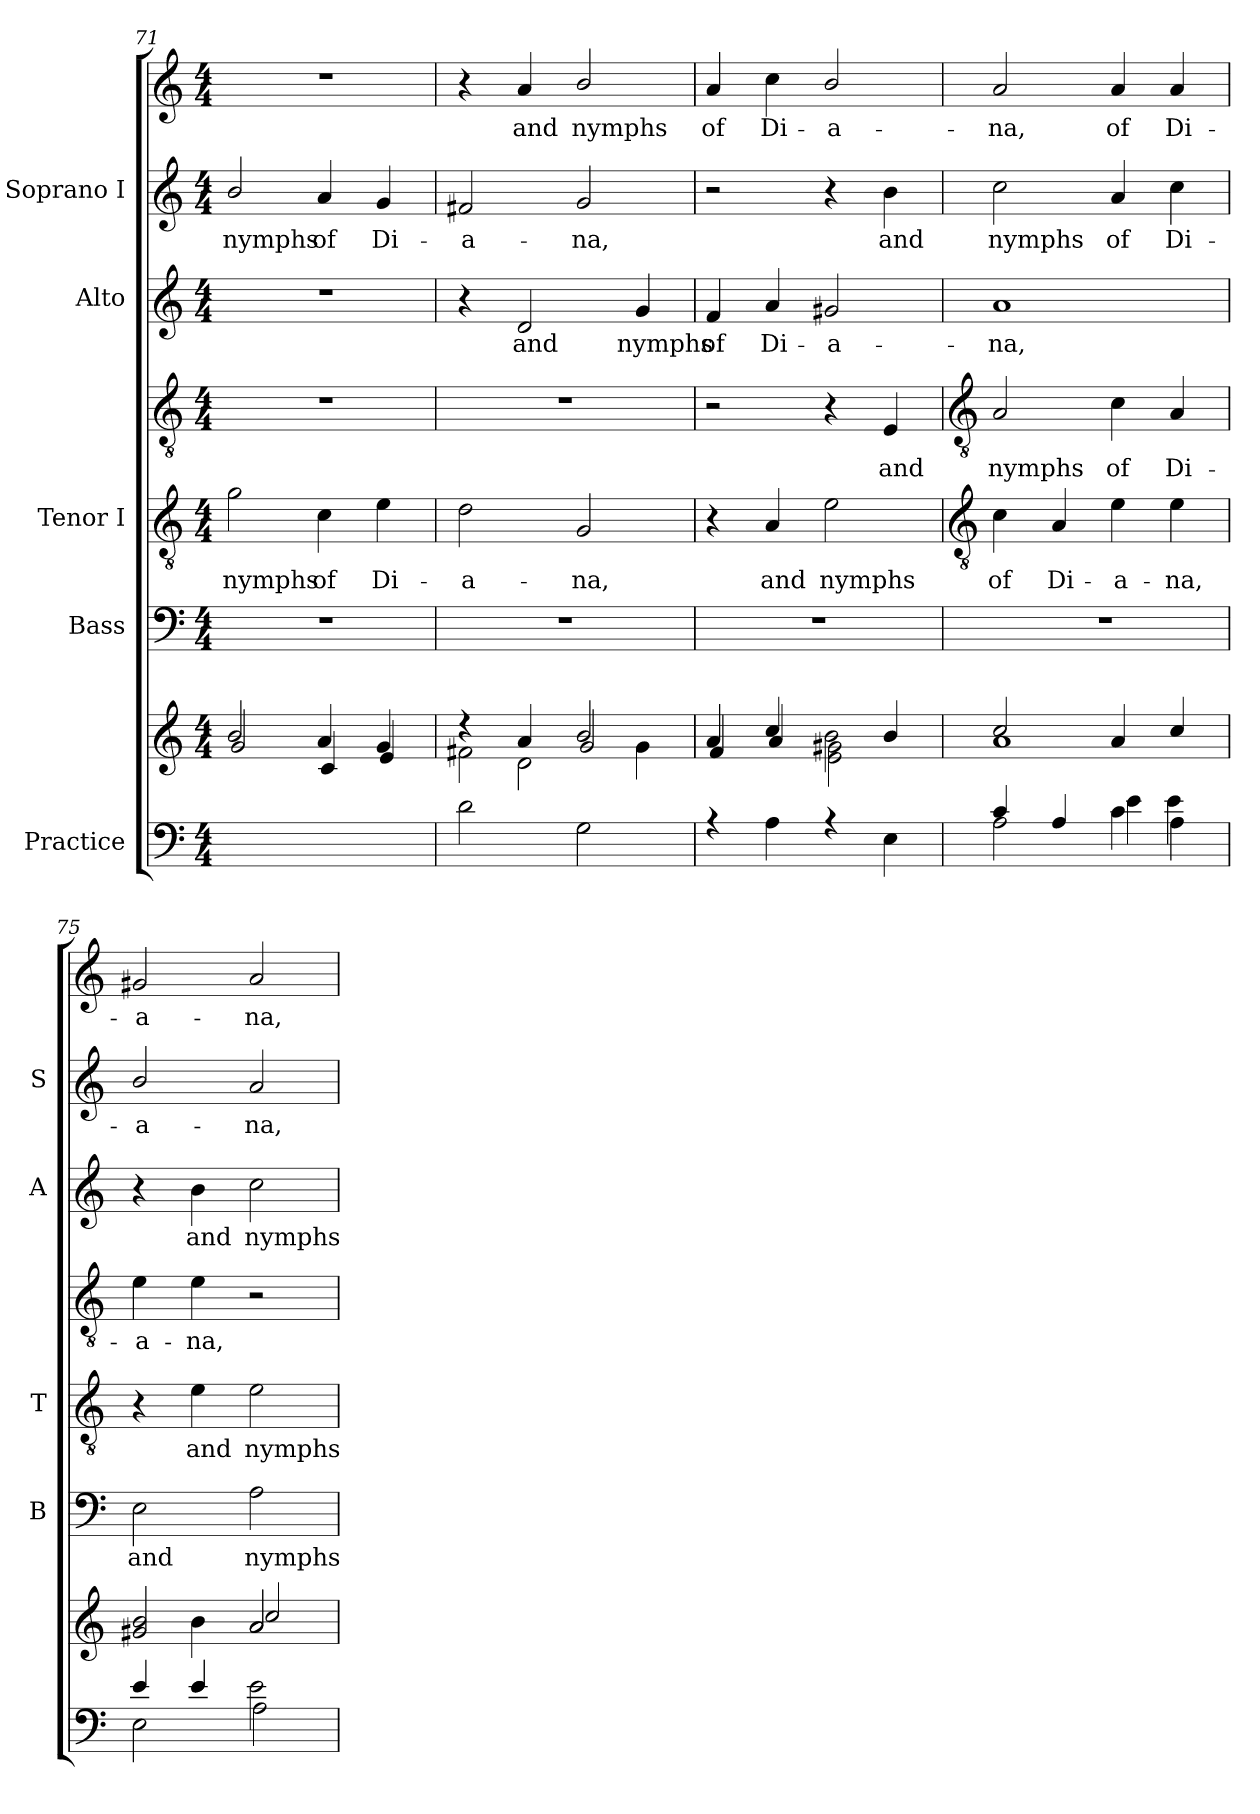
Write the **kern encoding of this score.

**kern	**kern	**kern	**text	**kern	**text	**kern	**text	**kern	**text	**kern	**text	**kern	**text
*part5	*part5	*part4	*part4	*part3	*part3	*part3	*part3	*part2	*part2	*part1	*part1	*part1	*part1
*staff8	*staff7	*staff6	*staff6	*staff5	*staff5	*staff4	*staff4	*staff3	*staff3	*staff2	*staff2	*staff1	*staff1
*I"Practice	*	*I"Bass	*	*I"Tenor I	*	*	*	*I"Alto	*	*I"Soprano I	*	*	*
*	*	*I'B	*	*I'T	*	*	*	*I'A	*	*I'S	*	*	*
*clefF4	*clefG2	*clefF4	*	*clefGv2	*	*clefGv2	*	*clefG2	*	*clefG2	*	*clefG2	*
*k[]	*k[]	*k[]	*	*k[]	*	*k[]	*	*k[]	*	*k[]	*	*k[]	*
*C:	*C:	*C:	*	*C:	*	*C:	*	*C:	*	*C:	*	*C:	*
*M4/4	*M4/4	*M4/4	*	*M4/4	*	*M4/4	*	*M4/4	*	*M4/4	*	*M4/4	*
=71	=71	=71	=71	=71	=71	=71	=71	=71	=71	=71	=71	=71	=71
*^	*^	*	*	*	*	*	*	*	*	*	*	*	*
*	*	*	*^	*	*	*	*	*	*	*	*	*	*	*	*
*	*	*	*	*^	*	*	*	*	*	*	*	*	*	*	*	*
!	!	!	!	!	!	!	!	!	!LO:LY:b	!	!	!	!	!	!LO:LY:b	!	!
1ryy	1ryy	1ryy	2b/	1ryy	2g/	1r	.	2g	nymphs	1r	.	1r	.	2b/	nymphs	1r	.
!	!	!	!	!	!	!	!	!	!LO:LY:b	!	!	!	!	!	!LO:LY:b	!	!
.	.	.	4a/	.	4c/	.	.	4c	of	.	.	.	.	4a	of	.	.
!	!	!	!	!	!	!	!	!	!LO:LY:b	!	!	!	!	!	!LO:LY:b	!	!
.	.	.	4g/	.	4e/	.	.	4e	Di-	.	.	.	.	4g	Di-	.	.
=72	=72	=72	=72	=72	=72	=72	=72	=72	=72	=72	=72	=72	=72	=72	=72	=72	=72
*	*^	*	*	*	*	*	*	*	*	*	*	*	*	*	*	*	*
!	!	!	!	!	!	!	!	!	!	!LO:LY:b	!	!	!	!	!	!LO:LY:b	!	!
*	*	*	*	*	*v	*v	*	*	*	*	*	*	*	*	*	*	*	*
1ryy	2d\	1ryy	4r	2f#X\	4ryy	1r	.	2d	-a-	1r	.	4r	.	2f#X	a-	4r	.
!	!	!	!	!	!	!	!	!	!	!	!	!	!LO:LY:b	!	!	!	!LO:LY:b
.	.	.	4a/	.	2d\	.	.	.	.	.	.	2d	and	.	.	4a	-and
!	!	!	!	!	!	!	!	!	!LO:LY:b	!	!	!	!	!	!LO:LY:b	!	!LO:LY:b
.	2G\	.	2b/	2g/	.	.	.	2G	-na,	.	.	.	.	2g	-na,	2b/	nymphs
!	!	!	!	!	!	!	!	!	!	!	!	!	!LO:LY:b	!	!	!	!
.	.	.	.	.	4g\	.	.	.	.	.	.	4g	nymphs	.	.	.	.
=73	=73	=73	=73	=73	=73	=73	=73	=73	=73	=73	=73	=73	=73	=73	=73	=73	=73
*	*	*	*	*	*^	*	*	*	*	*	*	*	*	*	*	*	*
!	!	!	!	!	!	!	!	!	!	!	!	!	!	!LO:LY:b	!	!	!	!LO:LY:b
2ryy	4r	1ryy	4a/	2ryy	4f/	2ryy	1r	.	4r	.	2r	.	4f	of	2r	.	4a	of
!	!	!	!	!	!	!	!	!	!	!LO:LY:b	!	!	!	!LO:LY:b	!	!	!	!LO:LY:b
.	4A\	.	4cc/	.	4a/	.	.	.	4A	and	.	.	4a	Di-	.	.	4cc	Di-
!	!	!	!	!	!	!	!	!	!	!LO:LY:b	!	!	!	!LO:LY:b	!	!	!	!LO:LY:b
4r	2ryy	.	2b\	4ryy	2g#X\	2e\	.	.	2e	nymphs	4r	.	2g#X	-a-	4r	.	2b/	-a-
!	!	!	!	!	!	!	!	!	!	!	!	!LO:LY:b	!	!	!	!LO:LY:b	!	!
4E\	.	.	.	4b/	.	.	.	.	.	.	4E	and	.	.	4b	-and	.	.
*	*	*	*v	*v	*v	*v	*	*	*	*	*	*	*	*	*	*	*	*
!!LO:LB:g=z
=74	=74	=74	=74	=74	=74	=74	=74	=74	=74	=74	=74	=74	=74	=74	=74
*	*	*	*	*	*	*clefGv2	*	*clefGv2	*	*	*	*	*	*	*
*	*	*	*^	*	*	*	*	*	*	*	*	*	*	*	*
*	*	*	*	*^	*	*	*	*	*	*	*	*	*	*	*	*
!	!	!	!	!	!	!	!	!	!LO:LY:b	!	!LO:LY:b	!	!LO:LY:b	!	!LO:LY:b	!	!LO:LY:b
2A\	4c/	1ryy	2cc/	1ryy	1a\	1r	.	4c	-of	2A	nymphs	1a	-na,	2cc	-nymphs	2a	na,
!	!	!	!	!	!	!	!	!	!LO:LY:b	!	!	!	!	!	!	!	!
.	4A/	.	.	.	.	.	.	4A	Di-	.	.	.	.	.	.	.	.
!	!	!	!	!	!	!	!	!	!LO:LY:b	!	!LO:LY:b	!	!	!	!LO:LY:b	!	!LO:LY:b
4c\	4e\	.	4a/	.	.	.	.	4e	-a-	4c	of	.	.	4a	of	4a	of
!	!	!	!	!	!	!	!	!	!LO:LY:b	!	!LO:LY:b	!	!	!	!LO:LY:b	!	!LO:LY:b
4A\	4e\	.	4cc/	.	.	.	.	4e	-na,	4A	Di-	.	.	4cc	Di-	4a	Di-
=75	=75	=75	=75	=75	=75	=75	=75	=75	=75	=75	=75	=75	=75	=75	=75	=75	=75
!	!	!	!	!	!	!	!LO:LY:b	!	!	!	!LO:LY:b	!	!	!	!LO:LY:b	!	!LO:LY:b
4e/	4ryy	2E\	2g#X/ 2b/	2ryy	4ryy	2E	and	4r	.	4e	a-	4r	.	2b/	a-	2g#X	-a-
!	!	!	!	!	!	!	!	!	!LO:LY:b	!	!LO:LY:b	!	!LO:LY:b	!	!	!	!
4e/	4e/	.	.	.	4b\	.	.	4e	and	4e	-na,	4b	and	.	.	.	.
!	!	!	!	!	!	!	!LO:LY:b	!	!LO:LY:b	!	!	!	!LO:LY:b	!	!LO:LY:b	!	!LO:LY:b
2ryy	2e\	2A\	2a/	2a/	2cc/	2A	nymphs	2e	nymphs	2r	.	2cc	nymphs	2a	-na,	2a	-na,
*v	*v	*v	*	*	*	*	*	*	*	*	*	*	*	*	*	*	*
*	*v	*v	*v	*	*	*	*	*	*	*	*	*	*	*	*
=	=	=	=	=	=	=	=	=	=	=	=	=	=
*-	*-	*-	*-	*-	*-	*-	*-	*-	*-	*-	*-	*-	*-
